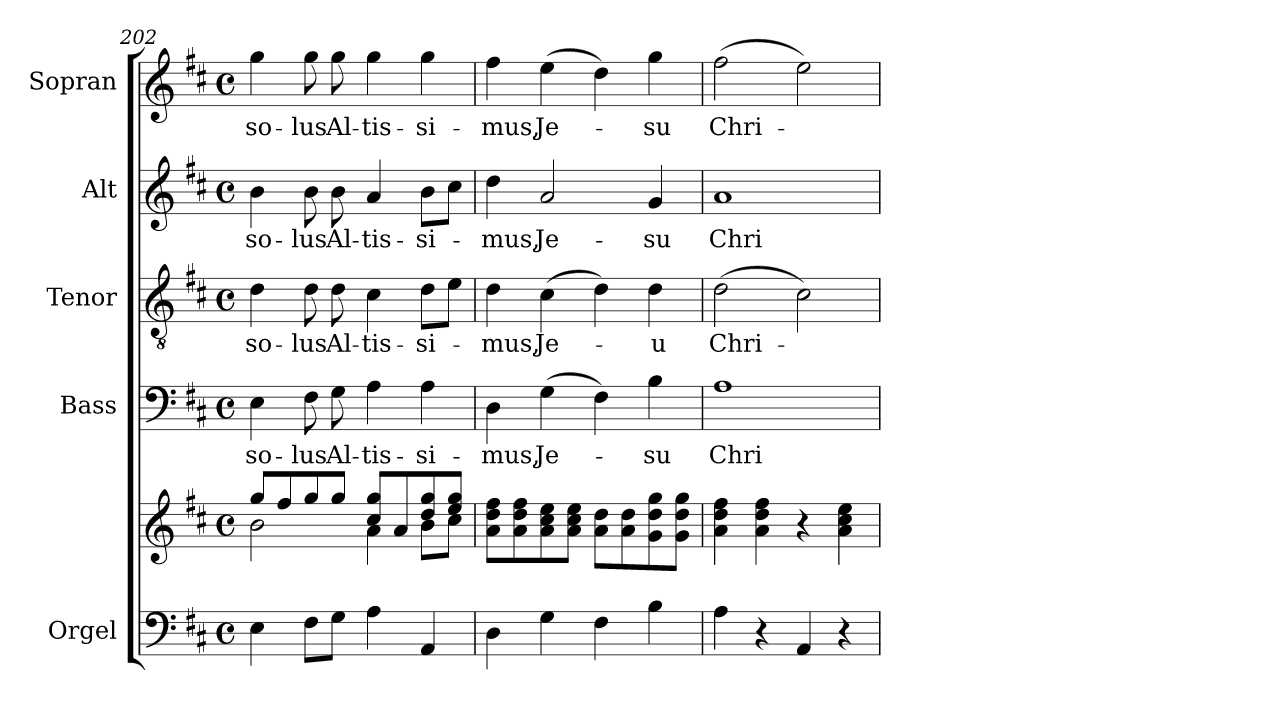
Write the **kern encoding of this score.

**kern	**kern	**kern	**text	**kern	**text	**kern	**text	**kern	**text
*part5	*part5	*part4	*part4	*part3	*part3	*part2	*part2	*part1	*part1
*staff6	*staff5	*staff4	*staff4	*staff3	*staff3	*staff2	*staff2	*staff1	*staff1
*I"Orgel	*	*I"Bass	*	*I"Tenor	*	*I"Alt	*	*I"Sopran	*
*I'Org.	*	*I'B	*	*I'T	*	*I'A	*	*I'S	*
*clefF4	*clefG2	*clefF4	*	*clefGv2	*	*clefG2	*	*clefG2	*
*k[f#c#]	*k[f#c#]	*k[f#c#]	*	*k[f#c#]	*	*k[f#c#]	*	*k[f#c#]	*
*D:	*D:	*D:	*	*D:	*	*D:	*	*D:	*
*M4/4	*M4/4	*M4/4	*	*M4/4	*	*M4/4	*	*M4/4	*
*met(c)	*met(c)	*met(c)	*	*met(c)	*	*met(c)	*	*met(c)	*
=202	=202	=202	=202	=202	=202	=202	=202	=202	=202
*	*^	*	*	*	*	*	*	*	*
!	!	!	!	!LO:LY:b	!	!LO:LY:b	!	!LO:LY:b	!	!LO:LY:b
4E\	8gg/L	2b\	4E\	so-	4d\	so-	4b\	so-	4gg\	so-
.	8ff#/	.	.	.	.	.	.	.	.	.
!	!	!	!	!LO:LY:b	!	!LO:LY:b	!	!LO:LY:b	!	!LO:LY:b
8F#\L	8gg/	.	8F#\	-lus	8d\	-lus	8b\	-lus	8gg\	-lus
!	!	!	!	!LO:LY:b	!	!LO:LY:b	!	!LO:LY:b	!	!LO:LY:b
8G\J	8gg/J	.	8G\	Al-	8d\	Al-	8b\	Al-	8gg\	Al-
!	!	!	!	!LO:LY:b	!	!LO:LY:b	!	!LO:LY:b	!	!LO:LY:b
4A\	8cc#/ 8gg/L	4a\	4A\	-tis-	4c#\	-tis-	4a/	-tis-	4gg\	-tis-
.	8a/	.	.	.	.	.	.	.	.	.
!	!	!	!	!LO:LY:b	!	!LO:LY:b	!	!LO:LY:b	!	!LO:LY:b
4AA/	8dd/ 8gg/	8b\L	4A\	-si-	8d\L	-si-	8b\L	-si-	4gg\	-si-
.	8ee/ 8gg/J	8cc#\J	.	.	8e\J	.	8cc#\J	.	.	.
=203	=203	=203	=203	=203	=203	=203	=203	=203	=203	=203
!	!	!	!	!LO:LY:b	!	!LO:LY:b	!	!LO:LY:b	!	!LO:LY:b
*	*v	*v	*	*	*	*	*	*	*	*
4D\	8a\ 8dd\ 8ff#\L	4D\	-mus,	4d\	-mus,	4dd\	-mus,	4ff#\	-mus,
.	8a\ 8dd\ 8ff#\	.	.	.	.	.	.	.	.
!	!	!	!LO:LY:b	!	!LO:LY:b	!	!LO:LY:b	!	!LO:LY:b
4G\	8a\ 8cc#\ 8ee\	(>4G\	Je-	(>4c#\	Je-	2a/	Je-	(>4ee\	Je-
.	8a\ 8cc#\ 8ee\J	.	.	.	.	.	.	.	.
4F#\	8a\ 8dd\L	4F#\)	.	4d\)	.	.	.	4dd\)	.
.	8a\ 8dd\	.	.	.	.	.	.	.	.
!	!	!	!LO:LY:b	!	!LO:LY:b	!	!LO:LY:b	!	!LO:LY:b
4B\	8g\ 8dd\ 8gg\	4B\	-su	4d\	-u	4g/	-su	4gg\	-su
.	8g\ 8dd\ 8gg\J	.	.	.	.	.	.	.	.
=204	=204	=204	=204	=204	=204	=204	=204	=204	=204
!	!	!	!LO:LY:b	!	!LO:LY:b	!	!LO:LY:b	!	!LO:LY:b
4A\	4a\ 4dd\ 4ff#\	1A	Chri-	(>2d\	Chri-	1a	Chri-	(>2ff#\	Chri-
4r	4a\ 4dd\ 4ff#\	.	.	.	.	.	.	.	.
4AA/	4r	.	.	2c#\)	.	.	.	2ee\)	.
4r	4a\ 4cc#\ 4ee\	.	.	.	.	.	.	.	.
=	=	=	=	=	=	=	=	=	=
*-	*-	*-	*-	*-	*-	*-	*-	*-	*-
